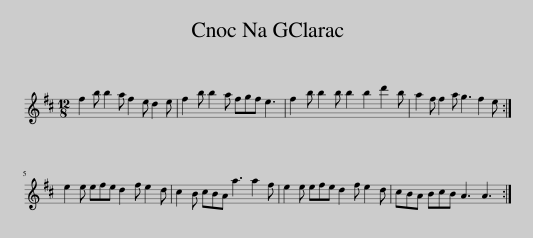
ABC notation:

X:1
L:1/8
M:12/8
I:linebreak $
K:D
V:1 treble
V:1
 f2 b b2 a f2 e d2 e | f2 b b2 a fgf e3 | f2 b b2 b b2 b2 d'2 b | a2 f f2 a g3 f2 e :|$ e2 e efe d2 f e2 d | %5
 c2 B cBA a3 a2 f | e2 e efe d2 f e2 d | cBA BcB A3 A3 :| %8
